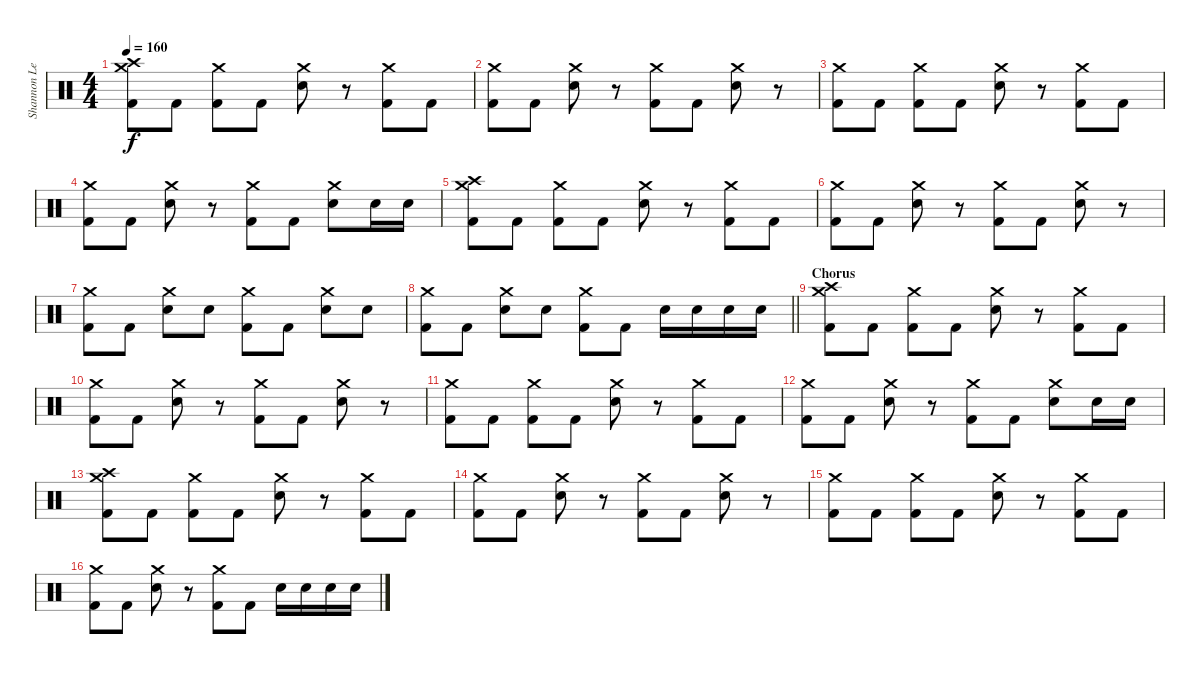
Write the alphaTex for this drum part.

\track ("Shannon Leto (Drums)" "Shannon Le") {instrument percussion}
\staff {score}
\articulation defaults
\ts (4 4)
\tempo 160
\clef neutral
\ks c
("Crash medium (hit)" "Crash high (hit)" "Kick (hit) 2").8{dy f} "Kick (hit) 2".8 ("Crash medium (hit)" "Kick (hit) 2").8 "Kick (hit) 2".8 ("Crash medium (hit)" "Electric Snare (hit)").8 r.8 ("Crash medium (hit)" "Kick (hit) 2").8 "Kick (hit) 2".8 |
("Crash medium (hit)" "Kick (hit) 2").8 "Kick (hit) 2".8 ("Crash medium (hit)" "Electric Snare (hit)").8 r.8 ("Crash medium (hit)" "Kick (hit) 2").8 "Kick (hit) 2".8 ("Crash medium (hit)" "Electric Snare (hit)").8 r.8 |
("Crash medium (hit)" "Kick (hit) 2").8 "Kick (hit) 2".8 ("Crash medium (hit)" "Kick (hit) 2").8 "Kick (hit) 2".8 ("Crash medium (hit)" "Electric Snare (hit)").8 r.8 ("Crash medium (hit)" "Kick (hit) 2").8 "Kick (hit) 2".8 |
("Crash medium (hit)" "Kick (hit) 2").8 "Kick (hit) 2".8 ("Crash medium (hit)" "Electric Snare (hit)").8 r.8 ("Crash medium (hit)" "Kick (hit) 2").8 "Kick (hit) 2".8 ("Crash medium (hit)" "Electric Snare (hit)").8 "Electric Snare (hit)".16 "Electric Snare (hit)".16 |
("Crash medium (hit)" "Crash high (hit)" "Kick (hit) 2").8 "Kick (hit) 2".8 ("Crash medium (hit)" "Kick (hit) 2").8 "Kick (hit) 2".8 ("Crash medium (hit)" "Electric Snare (hit)").8 r.8 ("Crash medium (hit)" "Kick (hit) 2").8 "Kick (hit) 2".8 |
("Crash medium (hit)" "Kick (hit) 2").8 "Kick (hit) 2".8 ("Crash medium (hit)" "Electric Snare (hit)").8 r.8 ("Crash medium (hit)" "Kick (hit) 2").8 "Kick (hit) 2".8 ("Crash medium (hit)" "Electric Snare (hit)").8 r.8 |
("Crash medium (hit)" "Kick (hit) 2").8 "Kick (hit) 2".8 ("Crash medium (hit)" "Electric Snare (hit)").8 "Electric Snare (hit)".8 ("Crash medium (hit)" "Kick (hit) 2").8 "Kick (hit) 2".8 ("Crash medium (hit)" "Electric Snare (hit)").8 "Electric Snare (hit)".8 |
\barLineRight lightlight
("Crash medium (hit)" "Kick (hit) 2").8 "Kick (hit) 2".8 ("Crash medium (hit)" "Electric Snare (hit)").8 "Electric Snare (hit)".8 ("Crash medium (hit)" "Kick (hit) 2").8 "Kick (hit) 2".8 "Electric Snare (hit)".16 "Electric Snare (hit)".16 "Electric Snare (hit)".16 "Electric Snare (hit)".16 |
\section ("" "Chorus")
("Crash medium (hit)" "Crash high (hit)" "Kick (hit) 2").8 "Kick (hit) 2".8 ("Crash medium (hit)" "Kick (hit) 2").8 "Kick (hit) 2".8 ("Crash medium (hit)" "Electric Snare (hit)").8 r.8 ("Crash medium (hit)" "Kick (hit) 2").8 "Kick (hit) 2".8 |
("Crash medium (hit)" "Kick (hit) 2").8 "Kick (hit) 2".8 ("Crash medium (hit)" "Electric Snare (hit)").8 r.8 ("Crash medium (hit)" "Kick (hit) 2").8 "Kick (hit) 2".8 ("Crash medium (hit)" "Electric Snare (hit)").8 r.8 |
("Crash medium (hit)" "Kick (hit) 2").8 "Kick (hit) 2".8 ("Crash medium (hit)" "Kick (hit) 2").8 "Kick (hit) 2".8 ("Crash medium (hit)" "Electric Snare (hit)").8 r.8 ("Crash medium (hit)" "Kick (hit) 2").8 "Kick (hit) 2".8 |
("Crash medium (hit)" "Kick (hit) 2").8 "Kick (hit) 2".8 ("Crash medium (hit)" "Electric Snare (hit)").8 r.8 ("Crash medium (hit)" "Kick (hit) 2").8 "Kick (hit) 2".8 ("Crash medium (hit)" "Electric Snare (hit)").8 "Electric Snare (hit)".16 "Electric Snare (hit)".16 |
("Crash medium (hit)" "Crash high (hit)" "Kick (hit) 2").8 "Kick (hit) 2".8 ("Crash medium (hit)" "Kick (hit) 2").8 "Kick (hit) 2".8 ("Crash medium (hit)" "Electric Snare (hit)").8 r.8 ("Crash medium (hit)" "Kick (hit) 2").8 "Kick (hit) 2".8 |
("Crash medium (hit)" "Kick (hit) 2").8 "Kick (hit) 2".8 ("Crash medium (hit)" "Electric Snare (hit)").8 r.8 ("Crash medium (hit)" "Kick (hit) 2").8 "Kick (hit) 2".8 ("Crash medium (hit)" "Electric Snare (hit)").8 r.8 |
("Crash medium (hit)" "Kick (hit) 2").8 "Kick (hit) 2".8 ("Crash medium (hit)" "Kick (hit) 2").8 "Kick (hit) 2".8 ("Crash medium (hit)" "Electric Snare (hit)").8 r.8 ("Crash medium (hit)" "Kick (hit) 2").8 "Kick (hit) 2".8 |
("Crash medium (hit)" "Kick (hit) 2").8 "Kick (hit) 2".8 ("Crash medium (hit)" "Electric Snare (hit)").8 r.8 ("Crash medium (hit)" "Kick (hit) 2").8 "Kick (hit) 2".8 "Electric Snare (hit)".16 "Electric Snare (hit)".16 "Electric Snare (hit)".16 "Electric Snare (hit)".16
